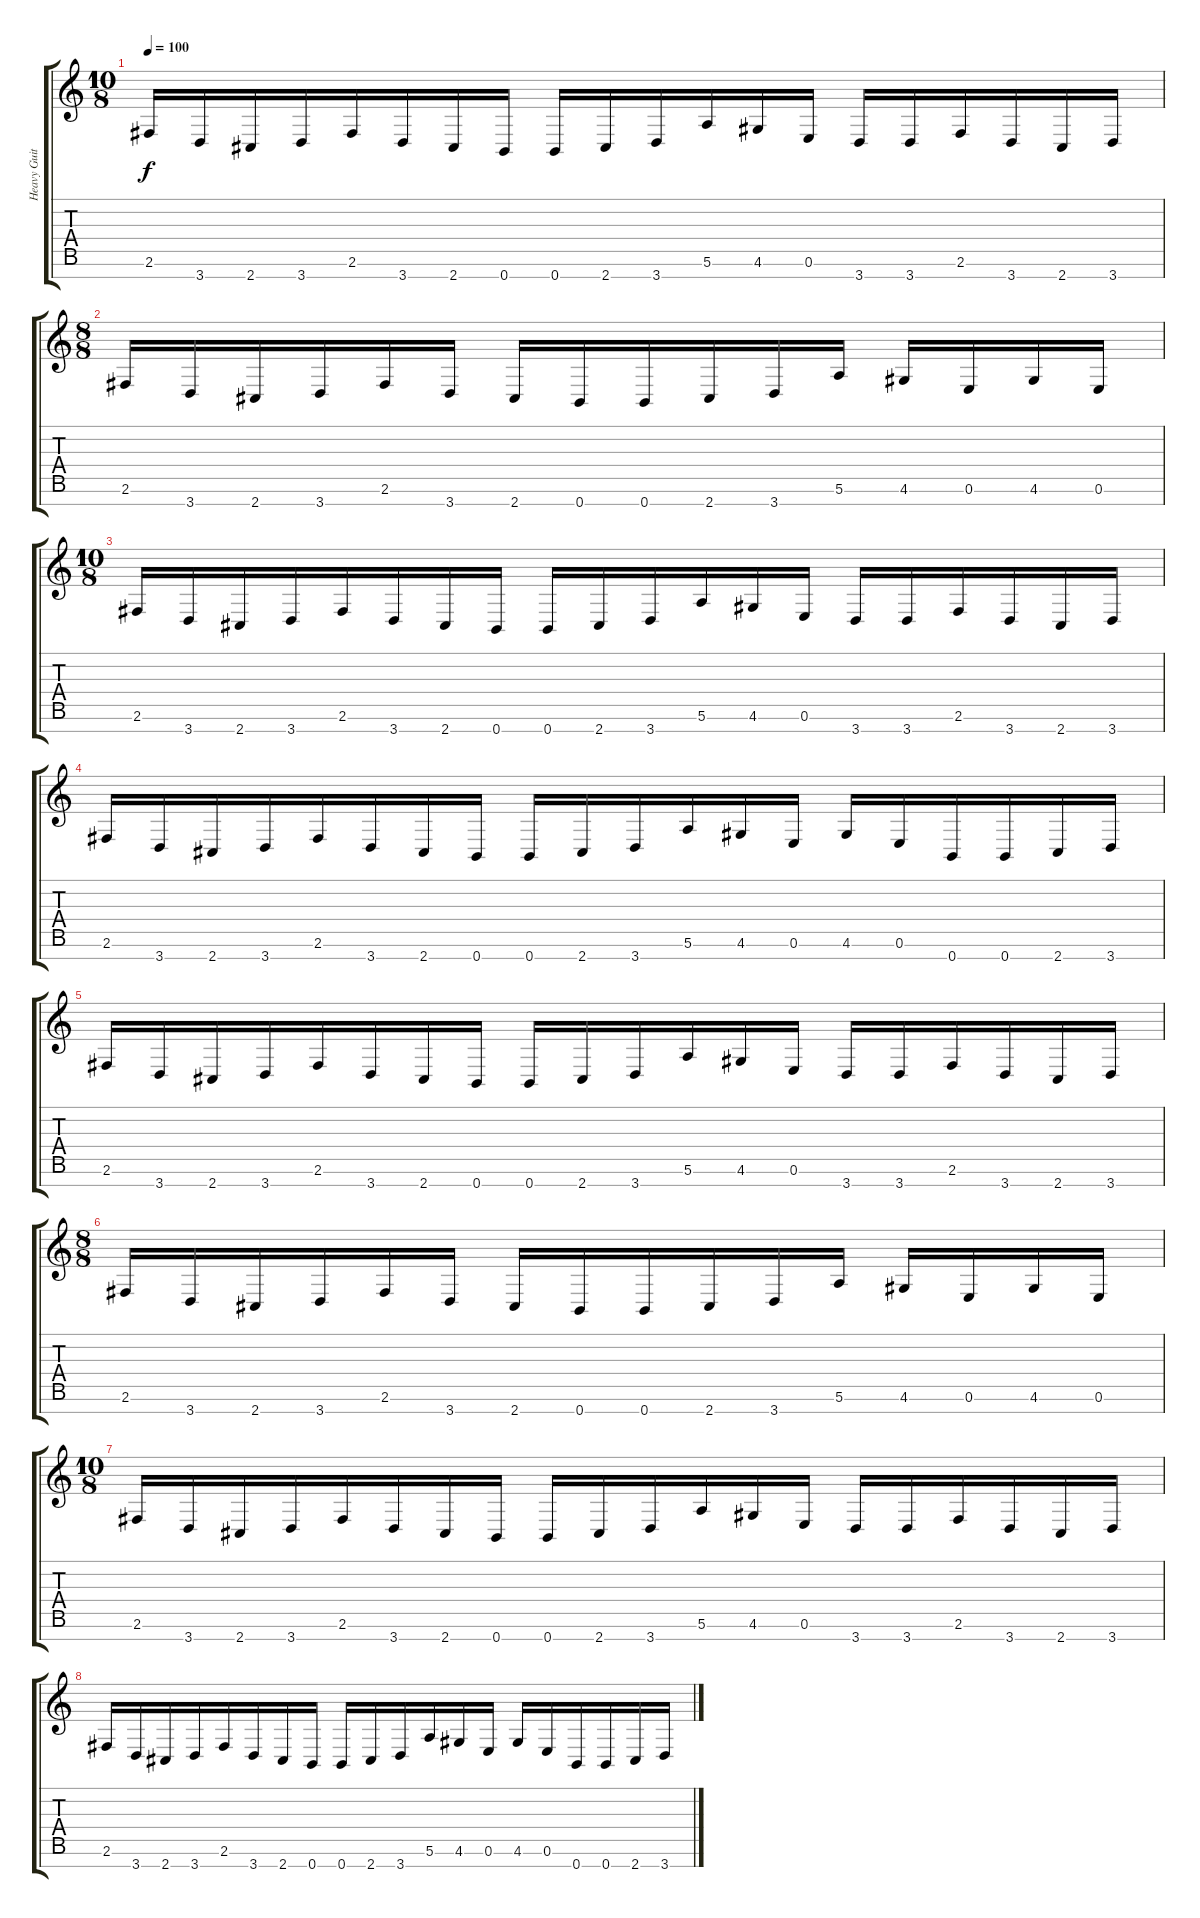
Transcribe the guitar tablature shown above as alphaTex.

\track ("Heavy Guitar 2" "Heavy Guit") {instrument distortionguitar}
\staff {score tabs}
\tuning (E4 B3 G3 D3 A2 E2 B1) {hide}
\ts (10 8)
\tempo 100
\clef g2
\ks c
2.6.16{dy f} 3.7.16 2.7.16 3.7.16 2.6.16 3.7.16 2.7.16 0.7.16 0.7.16 2.7.16 3.7.16 5.6.16 4.6.16 0.6.16 3.7.16 3.7.16 2.6.16 3.7.16 2.7.16 3.7.16 |
\ts (8 8)
2.6.16 3.7.16 2.7.16 3.7.16 2.6.16 3.7.16 2.7.16 0.7.16 0.7.16 2.7.16 3.7.16 5.6.16 4.6.16 0.6.16 4.6.16 0.6.16 |
\ts (10 8)
2.6.16 3.7.16 2.7.16 3.7.16 2.6.16 3.7.16 2.7.16 0.7.16 0.7.16 2.7.16 3.7.16 5.6.16 4.6.16 0.6.16 3.7.16 3.7.16 2.6.16 3.7.16 2.7.16 3.7.16 |
2.6.16 3.7.16 2.7.16 3.7.16 2.6.16 3.7.16 2.7.16 0.7.16 0.7.16 2.7.16 3.7.16 5.6.16 4.6.16 0.6.16 4.6.16 0.6.16 0.7.16 0.7.16 2.7.16 3.7.16 |
2.6.16 3.7.16 2.7.16 3.7.16 2.6.16 3.7.16 2.7.16 0.7.16 0.7.16 2.7.16 3.7.16 5.6.16 4.6.16 0.6.16 3.7.16 3.7.16 2.6.16 3.7.16 2.7.16 3.7.16 |
\ts (8 8)
2.6.16 3.7.16 2.7.16 3.7.16 2.6.16 3.7.16 2.7.16 0.7.16 0.7.16 2.7.16 3.7.16 5.6.16 4.6.16 0.6.16 4.6.16 0.6.16 |
\ts (10 8)
2.6.16 3.7.16 2.7.16 3.7.16 2.6.16 3.7.16 2.7.16 0.7.16 0.7.16 2.7.16 3.7.16 5.6.16 4.6.16 0.6.16 3.7.16 3.7.16 2.6.16 3.7.16 2.7.16 3.7.16 |
2.6.16 3.7.16 2.7.16 3.7.16 2.6.16 3.7.16 2.7.16 0.7.16 0.7.16 2.7.16 3.7.16 5.6.16 4.6.16 0.6.16 4.6.16 0.6.16 0.7.16 0.7.16 2.7.16 3.7.16
